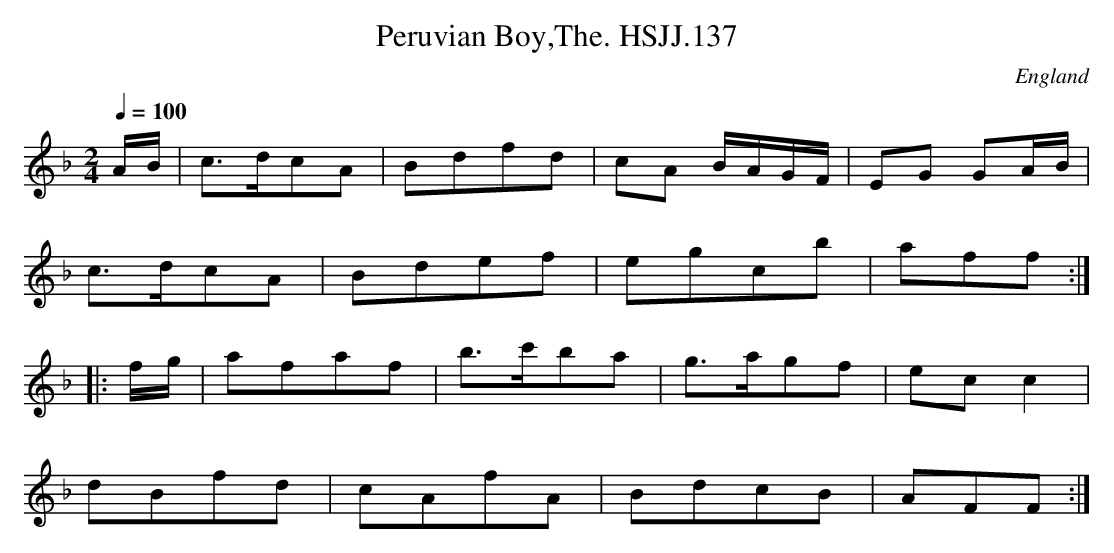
X:1
T:Peruvian Boy,The. HSJJ.137
M:2/4
L:1/8
Q:1/4=100
O:England
K:F major
A/B/|c>dcA|Bdfd|cA B/A/G/F/|EG GA/B/|!
c>dcA|Bdef|egcb|aff:|!
|:f/g/|afaf|b>c'ba|g>agf|ecc2|!
dBfd|cAfA|BdcB|AFF:|
